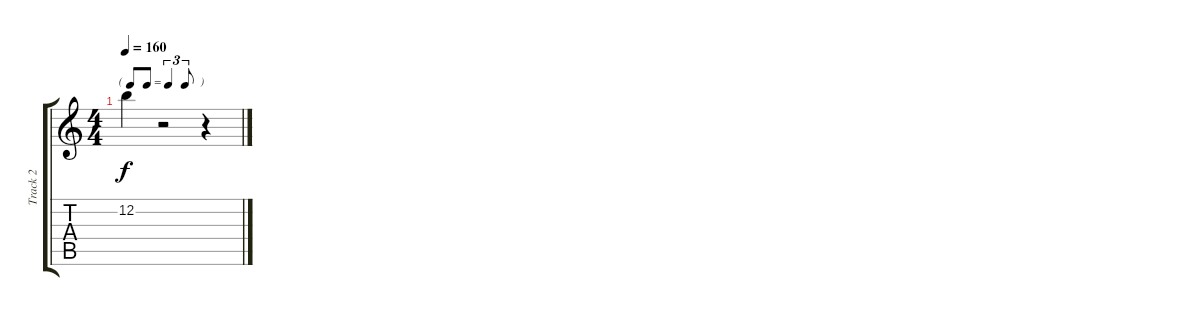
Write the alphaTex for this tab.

\track ("Track 2" "Track 2") {instrument electricguitarclean}
\staff {score tabs}
\tuning (E4 B3 G3 D3 A2 E2) {hide}
\ts (4 4)
\tf triplet8th
\tempo 160
\clef g2
\ks c
12.2.4{dy f} r.2 r.4
